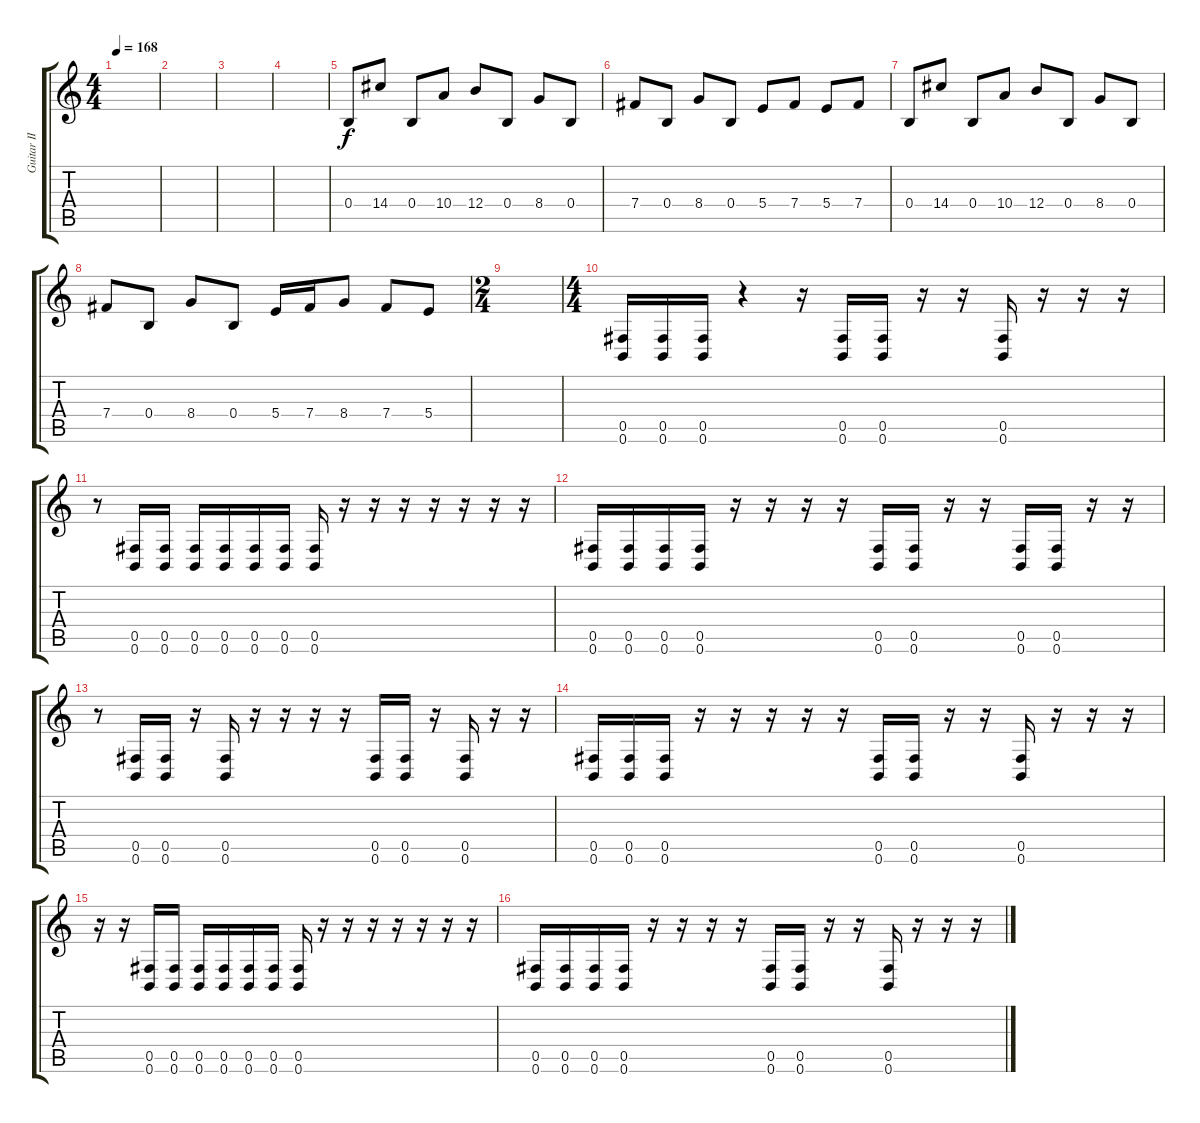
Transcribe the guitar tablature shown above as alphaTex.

\track ("Guitar II" "Guitar II") {instrument distortionguitar}
\staff {score tabs}
\tuning (Db4 Ab3 E3 B2 Gb2 B1) {hide}
\ts (4 4)
\tempo 168
\clef g2
\ks c
|
|
|
|
0.4.8 14.4.8 0.4.8 10.4.8 12.4.8 0.4.8 8.4.8 0.4.8 |
7.4.8 0.4.8 8.4.8 0.4.8 5.4.8 7.4.8 5.4.8 7.4.8 |
0.4.8 14.4.8 0.4.8 10.4.8 12.4.8 0.4.8 8.4.8 0.4.8 |
7.4.8 0.4.8 8.4.8 0.4.8 5.4.16 7.4.16 8.4.8 7.4.8 5.4.8 |
\ts (2 4)
|
\ts (4 4)
(0.5 0.6).16 (0.5 0.6).16 (0.5 0.6).16 r.4 r.16 (0.5 0.6).16 (0.5 0.6).16 r.16 r.16 (0.5 0.6).16 r.16 r.16 r.16 |
r.8 (0.5 0.6).16 (0.5 0.6).16 (0.5 0.6).16 (0.5 0.6).16 (0.5 0.6).16 (0.5 0.6).16 (0.5 0.6).16 r.16 r.16 r.16 r.16 r.16 r.16 r.16 |
(0.5 0.6).16 (0.5 0.6).16 (0.5 0.6).16 (0.5 0.6).16 r.16 r.16 r.16 r.16 (0.5 0.6).16 (0.5 0.6).16 r.16 r.16 (0.5 0.6).16 (0.5 0.6).16 r.16 r.16 |
r.8 (0.5 0.6).16 (0.5 0.6).16 r.16 (0.5 0.6).16 r.16 r.16 r.16 r.16 (0.5 0.6).16 (0.5 0.6).16 r.16 (0.5 0.6).16 r.16 r.16 |
(0.5 0.6).16 (0.5 0.6).16 (0.5 0.6).16 r.16 r.16 r.16 r.16 r.16 (0.5 0.6).16 (0.5 0.6).16 r.16 r.16 (0.5 0.6).16 r.16 r.16 r.16 |
r.16 r.16 (0.5 0.6).16 (0.5 0.6).16 (0.5 0.6).16 (0.5 0.6).16 (0.5 0.6).16 (0.5 0.6).16 (0.5 0.6).16 r.16 r.16 r.16 r.16 r.16 r.16 r.16 |
(0.5 0.6).16 (0.5 0.6).16 (0.5 0.6).16 (0.5 0.6).16 r.16 r.16 r.16 r.16 (0.5 0.6).16 (0.5 0.6).16 r.16 r.16 (0.5 0.6).16 r.16 r.16 r.16
